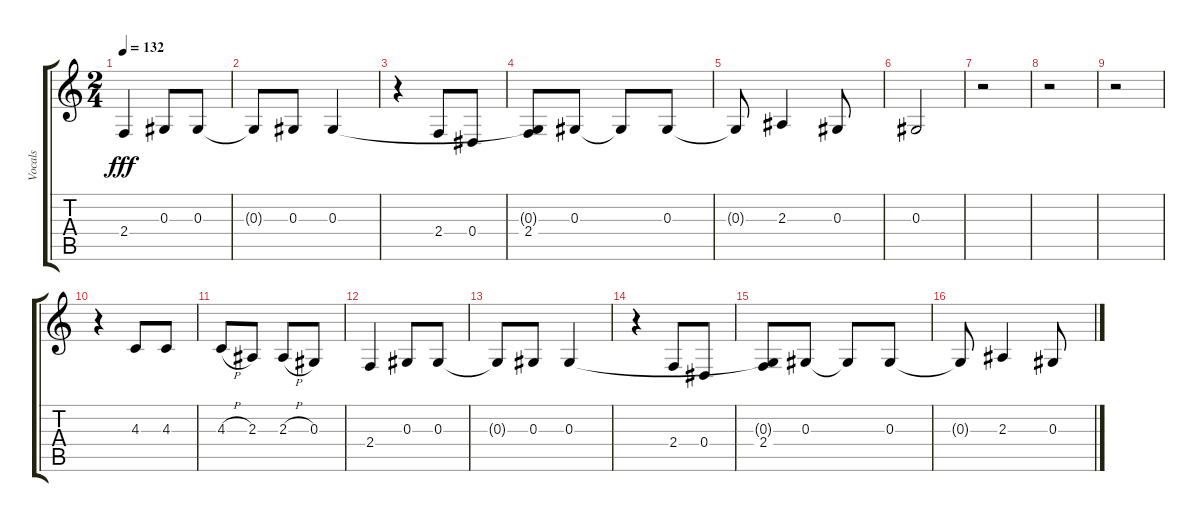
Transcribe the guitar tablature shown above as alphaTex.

\track ("Vocals" "Vocals") {instrument tenorsax}
\staff {score tabs}
\tuning (F4 C4 Ab3 Eb3 Bb2 F2) {hide}
\ts (2 4)
\tempo 132
\clef g2
\ks c
2.4.4{dy fff} 0.3.8 0.3.8 |
0.3{t}.8 0.3.8 0.3.4 |
r.4 2.4.8 0.4.8 |
(0.3{t} 2.4).8 0.3.8 0.3{t}.8 0.3.8 |
0.3{t}.8 2.3.4 0.3.8 |
0.3.2 |
r.2 |
r.2 |
r.2 |
r.4 4.3.8 4.3.8 |
4.3{h}.8 2.3.8 2.3{h}.8 0.3.8 |
2.4.4 0.3.8 0.3.8 |
0.3{t}.8 0.3.8 0.3.4 |
r.4 2.4.8 0.4.8 |
(0.3{t} 2.4).8 0.3.8 0.3{t}.8 0.3.8 |
0.3{t}.8 2.3.4 0.3.8
